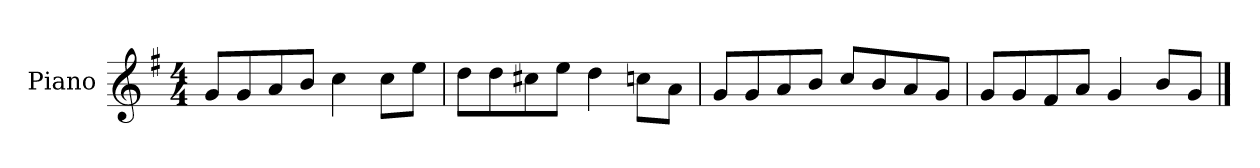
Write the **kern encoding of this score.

**kern
*part1
*staff1
*I"Piano
*I'P-no
*clefG2
*k[f#]
*M4/4
*MM90
=1
8g/L
8g/
8a/
8b/J
4cc\
8cc\L
8ee\J
=2
8dd\L
8dd\
8cc#X\
8ee\J
4dd\
8ccn\L
8a\J
=3
8g/L
8g/
8a/
8b/J
8cc/L
8b/
8a/
8g/J
=4
8g/L
8g/
8f#/
8a/J
4g/
8b/L
8g/J
==
*-
